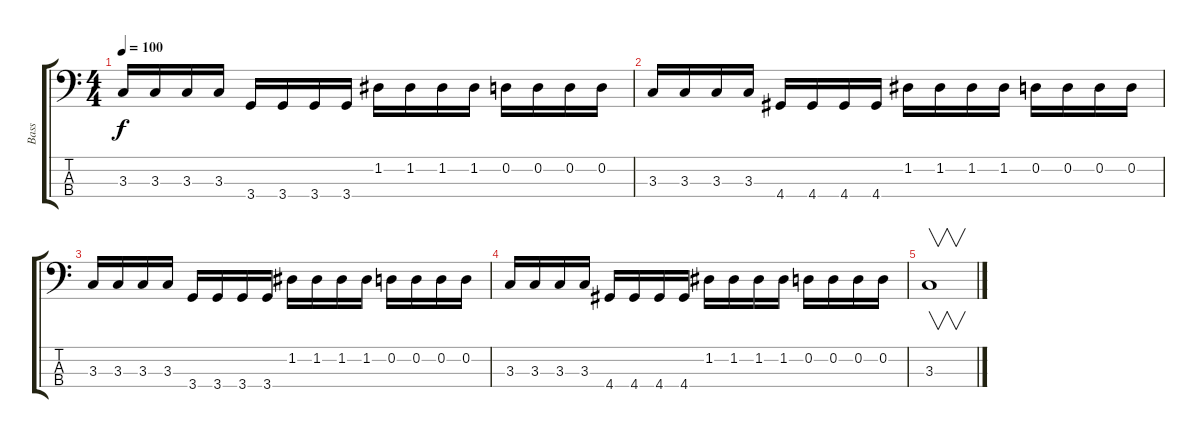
\track ("Bass" "Bass") {instrument electricbasspick}
\staff {score tabs}
\tuning (G2 D2 A1 E1) {hide}
\ts (4 4)
\tempo 100
\clef f4
\ks c
3.3.16{dy f} 3.3.16 3.3.16 3.3.16 3.4.16 3.4.16 3.4.16 3.4.16 1.2.16 1.2.16 1.2.16 1.2.16 0.2.16 0.2.16 0.2.16 0.2.16 |
3.3.16 3.3.16 3.3.16 3.3.16 4.4.16 4.4.16 4.4.16 4.4.16 1.2.16 1.2.16 1.2.16 1.2.16 0.2.16 0.2.16 0.2.16 0.2.16 |
3.3.16 3.3.16 3.3.16 3.3.16 3.4.16 3.4.16 3.4.16 3.4.16 1.2.16 1.2.16 1.2.16 1.2.16 0.2.16 0.2.16 0.2.16 0.2.16 |
3.3.16 3.3.16 3.3.16 3.3.16 4.4.16 4.4.16 4.4.16 4.4.16 1.2.16 1.2.16 1.2.16 1.2.16 0.2.16 0.2.16 0.2.16 0.2.16 |
3.3.1{v}
